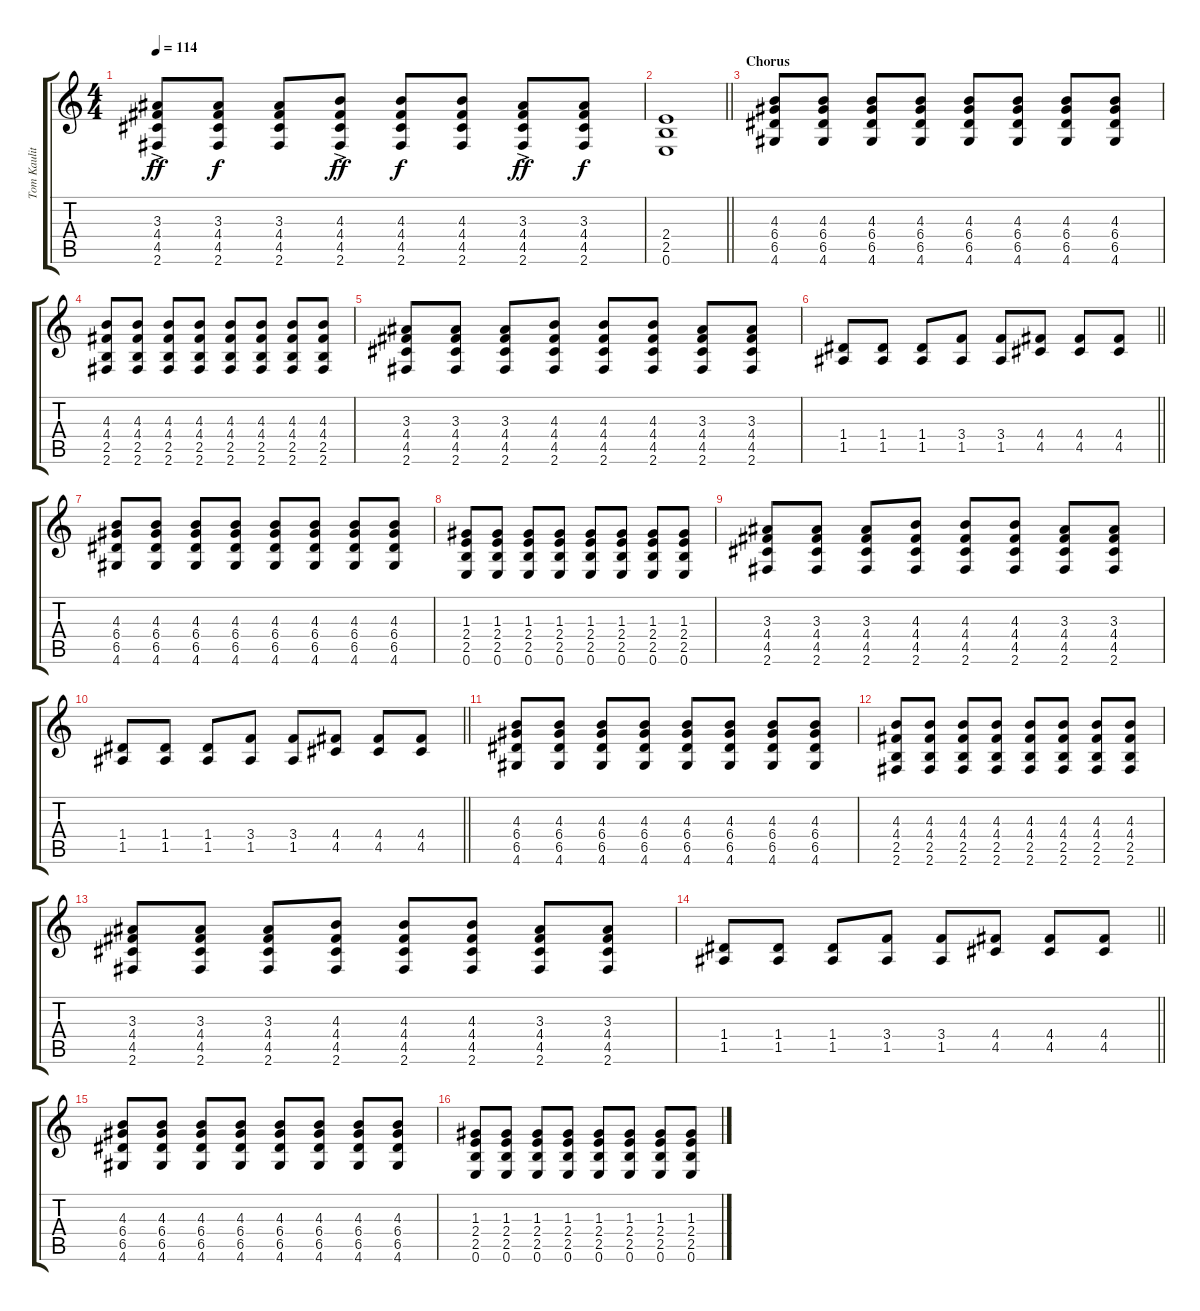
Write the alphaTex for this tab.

\track ("Tom Kaulitz (Main)" "Tom Kaulit") {instrument acousticguitarsteel}
\staff {score tabs}
\tuning (E4 B3 G3 D3 A2 E2) {hide}
\ts (4 4)
\tempo 114
\clef g2
\ks c
(3.3{ac} 4.4 4.5 2.6).8{dy ff} (3.3 4.4 4.5 2.6).8{dy f} (3.3 4.4 4.5 2.6).8 (4.3{ac} 4.4 4.5 2.6).8{dy ff} (4.3 4.4 4.5 2.6).8{dy f} (4.3 4.4 4.5 2.6).8 (3.3{ac} 4.4 4.5 2.6).8{dy ff} (3.3 4.4 4.5 2.6).8{dy f} |
\barLineRight lightlight
(2.4 2.5 0.6).1 |
\section ("" "Chorus")
(4.3 6.4 6.5 4.6).8 (4.3 6.4 6.5 4.6).8 (4.3 6.4 6.5 4.6).8 (4.3 6.4 6.5 4.6).8 (4.3 6.4 6.5 4.6).8 (4.3 6.4 6.5 4.6).8 (4.3 6.4 6.5 4.6).8 (4.3 6.4 6.5 4.6).8 |
(4.3 4.4 2.5 2.6).8 (4.3 4.4 2.5 2.6).8 (4.3 4.4 2.5 2.6).8 (4.3 4.4 2.5 2.6).8 (4.3 4.4 2.5 2.6).8 (4.3 4.4 2.5 2.6).8 (4.3 4.4 2.5 2.6).8 (4.3 4.4 2.5 2.6).8 |
(3.3 4.4 4.5 2.6).8 (3.3 4.4 4.5 2.6).8 (3.3 4.4 4.5 2.6).8 (4.3 4.4 4.5 2.6).8 (4.3 4.4 4.5 2.6).8 (4.3 4.4 4.5 2.6).8 (3.3 4.4 4.5 2.6).8 (3.3 4.4 4.5 2.6).8 |
\barLineRight lightlight
(1.4 1.5).8 (1.4 1.5).8 (1.4 1.5).8 (3.4 1.5).8 (3.4 1.5).8 (4.4 4.5).8 (4.4 4.5).8 (4.4 4.5).8 |
(4.3 6.4 6.5 4.6).8 (4.3 6.4 6.5 4.6).8 (4.3 6.4 6.5 4.6).8 (4.3 6.4 6.5 4.6).8 (4.3 6.4 6.5 4.6).8 (4.3 6.4 6.5 4.6).8 (4.3 6.4 6.5 4.6).8 (4.3 6.4 6.5 4.6).8 |
(1.3 2.4 2.5 0.6).8 (1.3 2.4 2.5 0.6).8 (1.3 2.4 2.5 0.6).8 (1.3 2.4 2.5 0.6).8 (1.3 2.4 2.5 0.6).8 (1.3 2.4 2.5 0.6).8 (1.3 2.4 2.5 0.6).8 (1.3 2.4 2.5 0.6).8 |
(3.3 4.4 4.5 2.6).8 (3.3 4.4 4.5 2.6).8 (3.3 4.4 4.5 2.6).8 (4.3 4.4 4.5 2.6).8 (4.3 4.4 4.5 2.6).8 (4.3 4.4 4.5 2.6).8 (3.3 4.4 4.5 2.6).8 (3.3 4.4 4.5 2.6).8 |
\barLineRight lightlight
(1.4 1.5).8 (1.4 1.5).8 (1.4 1.5).8 (3.4 1.5).8 (3.4 1.5).8 (4.4 4.5).8 (4.4 4.5).8 (4.4 4.5).8 |
(4.3 6.4 6.5 4.6).8 (4.3 6.4 6.5 4.6).8 (4.3 6.4 6.5 4.6).8 (4.3 6.4 6.5 4.6).8 (4.3 6.4 6.5 4.6).8 (4.3 6.4 6.5 4.6).8 (4.3 6.4 6.5 4.6).8 (4.3 6.4 6.5 4.6).8 |
(4.3 4.4 2.5 2.6).8 (4.3 4.4 2.5 2.6).8 (4.3 4.4 2.5 2.6).8 (4.3 4.4 2.5 2.6).8 (4.3 4.4 2.5 2.6).8 (4.3 4.4 2.5 2.6).8 (4.3 4.4 2.5 2.6).8 (4.3 4.4 2.5 2.6).8 |
(3.3 4.4 4.5 2.6).8 (3.3 4.4 4.5 2.6).8 (3.3 4.4 4.5 2.6).8 (4.3 4.4 4.5 2.6).8 (4.3 4.4 4.5 2.6).8 (4.3 4.4 4.5 2.6).8 (3.3 4.4 4.5 2.6).8 (3.3 4.4 4.5 2.6).8 |
\barLineRight lightlight
(1.4 1.5).8 (1.4 1.5).8 (1.4 1.5).8 (3.4 1.5).8 (3.4 1.5).8 (4.4 4.5).8 (4.4 4.5).8 (4.4 4.5).8 |
(4.3 6.4 6.5 4.6).8 (4.3 6.4 6.5 4.6).8 (4.3 6.4 6.5 4.6).8 (4.3 6.4 6.5 4.6).8 (4.3 6.4 6.5 4.6).8 (4.3 6.4 6.5 4.6).8 (4.3 6.4 6.5 4.6).8 (4.3 6.4 6.5 4.6).8 |
(1.3 2.4 2.5 0.6).8 (1.3 2.4 2.5 0.6).8 (1.3 2.4 2.5 0.6).8 (1.3 2.4 2.5 0.6).8 (1.3 2.4 2.5 0.6).8 (1.3 2.4 2.5 0.6).8 (1.3 2.4 2.5 0.6).8 (1.3 2.4 2.5 0.6).8
